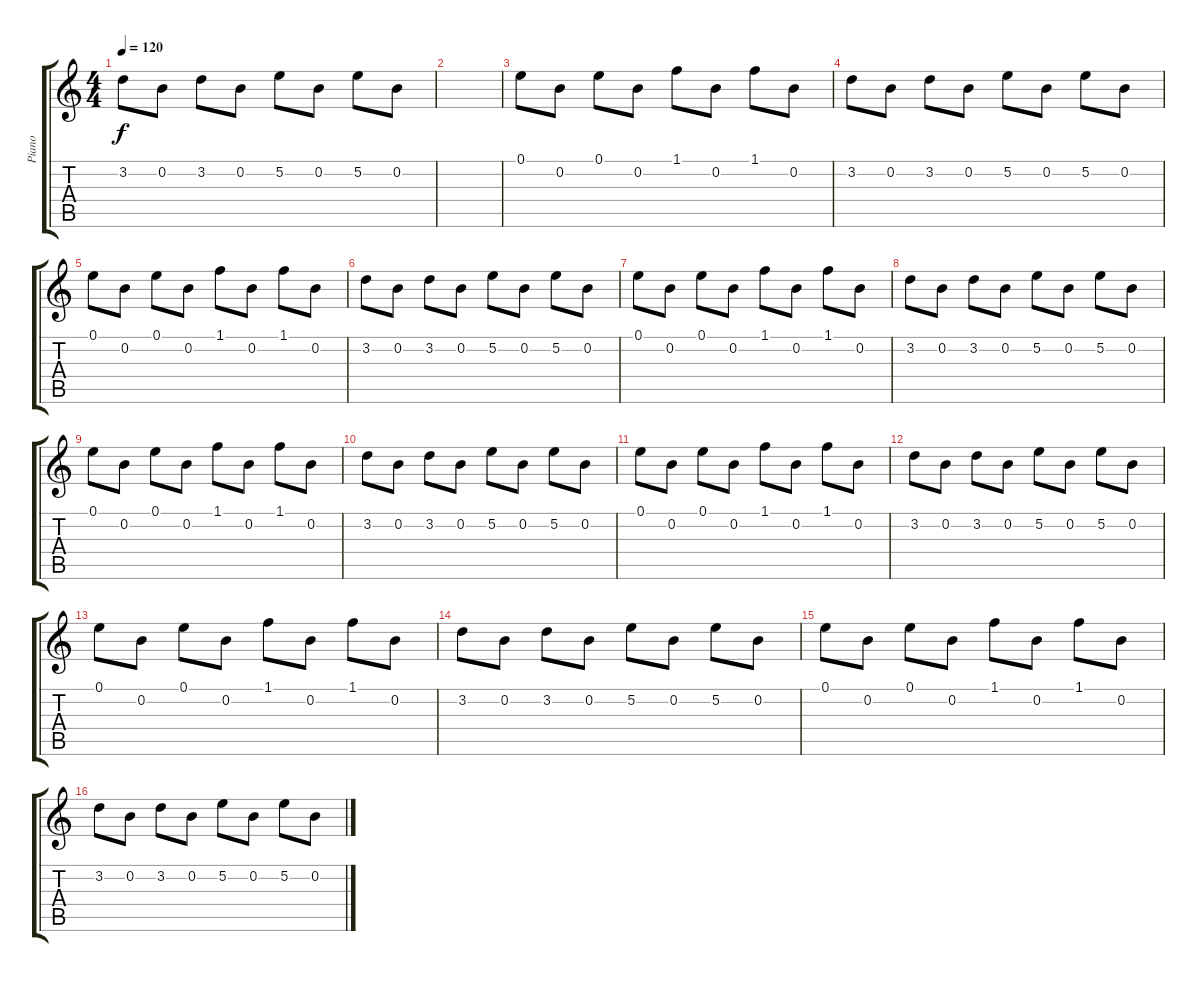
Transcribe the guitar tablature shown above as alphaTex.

\track ("Piano" "Piano") {instrument electricbassfinger}
\staff {score tabs}
\tuning (E4 B3 G3 D3 A2 E2) {hide}
\ts (4 4)
\tempo 120
\clef g2
\ks c
3.2.8{dy f} 0.2.8 3.2.8 0.2.8 5.2.8 0.2.8 5.2.8 0.2.8 |
|
0.1.8 0.2.8 0.1.8 0.2.8 1.1.8 0.2.8 1.1.8 0.2.8 |
3.2.8 0.2.8 3.2.8 0.2.8 5.2.8 0.2.8 5.2.8 0.2.8 |
0.1.8 0.2.8 0.1.8 0.2.8 1.1.8 0.2.8 1.1.8 0.2.8 |
3.2.8 0.2.8 3.2.8 0.2.8 5.2.8 0.2.8 5.2.8 0.2.8 |
0.1.8 0.2.8 0.1.8 0.2.8 1.1.8 0.2.8 1.1.8 0.2.8 |
3.2.8 0.2.8 3.2.8 0.2.8 5.2.8 0.2.8 5.2.8 0.2.8 |
0.1.8 0.2.8 0.1.8 0.2.8 1.1.8 0.2.8 1.1.8 0.2.8 |
3.2.8 0.2.8 3.2.8 0.2.8 5.2.8 0.2.8 5.2.8 0.2.8 |
0.1.8 0.2.8 0.1.8 0.2.8 1.1.8 0.2.8 1.1.8 0.2.8 |
3.2.8 0.2.8 3.2.8 0.2.8 5.2.8 0.2.8 5.2.8 0.2.8 |
0.1.8 0.2.8 0.1.8 0.2.8 1.1.8 0.2.8 1.1.8 0.2.8 |
3.2.8 0.2.8 3.2.8 0.2.8 5.2.8 0.2.8 5.2.8 0.2.8 |
0.1.8 0.2.8 0.1.8 0.2.8 1.1.8 0.2.8 1.1.8 0.2.8 |
3.2.8 0.2.8 3.2.8 0.2.8 5.2.8 0.2.8 5.2.8 0.2.8
